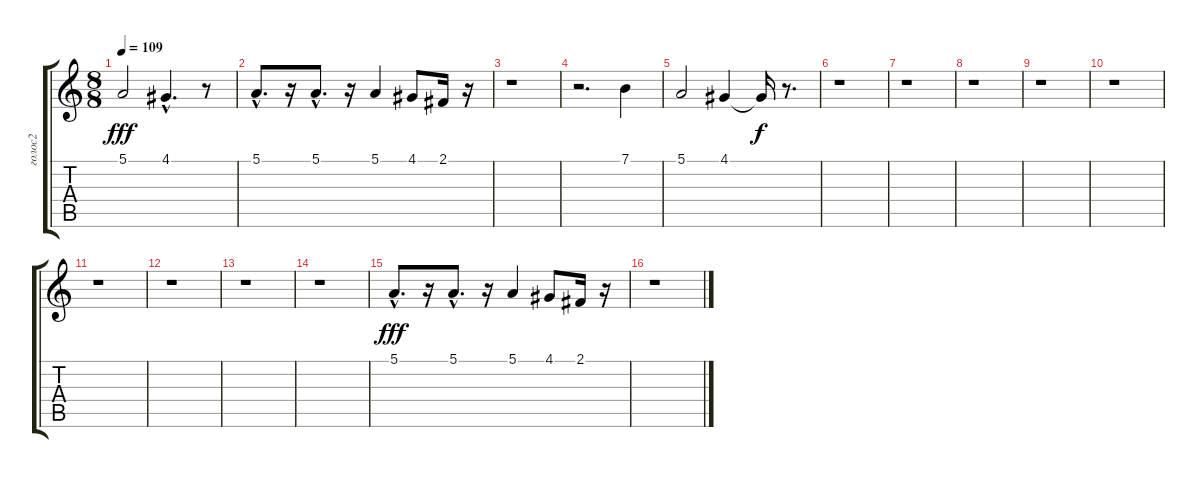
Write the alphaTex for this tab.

\track ("голос2" "голос2") {instrument brightacousticpiano}
\staff {score tabs}
\tuning (E4 B3 G3 D3 A2 E2) {hide}
\ts (8 8)
\tempo 109
\clef g2
\ks c
5.1.2{dy fff} 4.1{hac}.4{d} r.8 |
5.1{hac}.8{d} r.16 5.1{hac}.8{d} r.16 5.1.4 4.1.8 2.1.16 r.16 |
r.1 |
r.2{d} 7.1.4 |
5.1.2 4.1.4 4.1{t}.16{dy f} r.8{d} |
r.1 |
r.1 |
r.1 |
r.1 |
r.1 |
r.1 |
r.1 |
r.1 |
r.1 |
5.1{hac}.8{d dy fff} r.16 5.1{hac}.8{d} r.16 5.1.4 4.1.8 2.1.16 r.16 |
r.1
